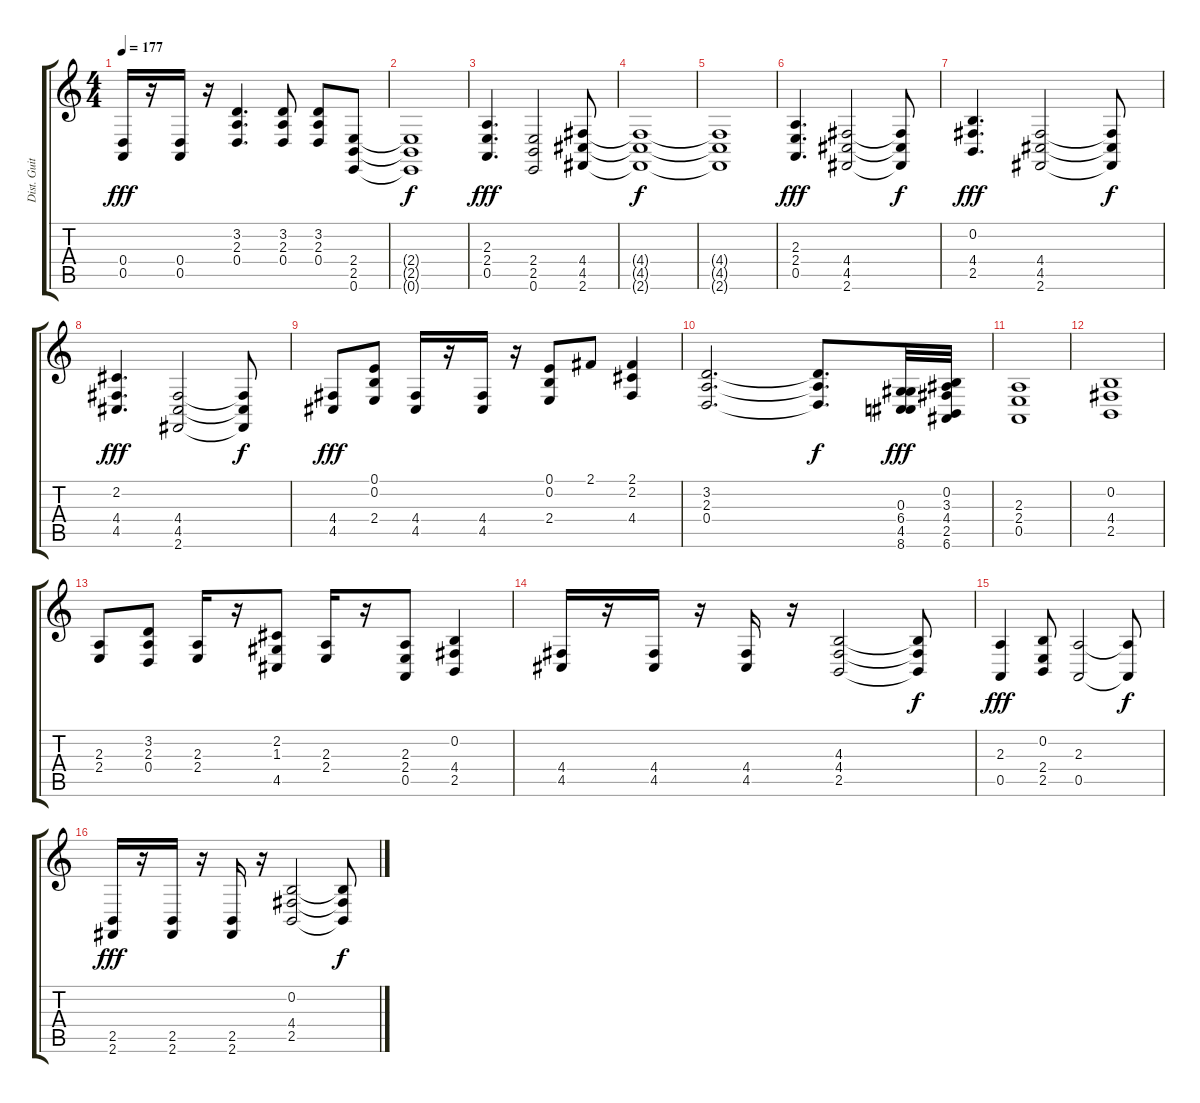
\track ("Dist. Guitar 4" "Dist. Guit") {instrument lead8bassandlead}
\staff {score tabs}
\tuning (E4 B3 G3 D3 A2 E2) {hide}
\ts (4 4)
\tempo 177
\clef g2
\ks c
(0.4 0.5).16{dy fff} r.16 (0.4 0.5).16 r.16 (3.2 2.3 0.4).4{d} (3.2 2.3 0.4).8 (3.2 2.3 0.4).8 (2.4 2.5 0.6).8 |
(2.4{t} 2.5{t} 0.6{t}).1{dy f} |
(2.3 2.4 0.5).4{d dy fff} (2.4 2.5 0.6).2 (4.4 4.5 2.6).8 |
(4.4{t} 4.5{t} 2.6{t}).1{dy f} |
(4.4{t} 4.5{t} 2.6{t}).1 |
(2.3 2.4 0.5).4{d dy fff} (4.4 4.5 2.6).2 (4.4{t} 4.5{t} 2.6{t}).8{dy f} |
(0.2 4.4 2.5).4{d dy fff} (4.4 4.5 2.6).2 (4.4{t} 4.5{t} 2.6{t}).8{dy f} |
(2.2 4.4 4.5).4{d dy fff} (4.4 4.5 2.6).2 (4.4{t} 4.5{t} 2.6{t}).8{dy f} |
(4.4 4.5).8{dy fff} (0.1 0.2 2.4).8 (4.4 4.5).16 r.16 (4.4 4.5).16 r.16 (0.1 0.2 2.4).8 2.1.8 (2.1 2.2 4.4).4 |
(3.2 2.3 0.4).2{d} (3.2{t} 2.3{t} 0.4{t}).8{d dy f} (0.3 6.4 4.5 8.6).32{dy fff} (0.2 3.3 4.4 2.5 6.6).32 |
(2.3 2.4 0.5).1 |
(0.2 4.4 2.5).1 |
(2.3 2.4).8 (3.2 2.3 0.4).8 (2.3 2.4).16 r.16 (2.2 1.3 4.5).8 (2.3 2.4).16 r.16 (2.3 2.4 0.5).8 (0.2 4.4 2.5).4 |
(4.4 4.5).16 r.16 (4.4 4.5).16 r.16 (4.4 4.5).16 r.16 (4.3 4.4 2.5).2 (4.3{t} 4.4{t} 2.5{t}).8{dy f} |
(2.3 0.5).4{dy fff} (0.2 2.4 2.5).8 (2.3 0.5).2 (2.3{t} 0.5{t}).8{dy f} |
(2.5 2.6).16{dy fff} r.16 (2.5 2.6).16 r.16 (2.5 2.6).16 r.16 (0.2 4.4 2.5).2 (0.2{t} 4.4{t} 2.5{t}).8{dy f}
